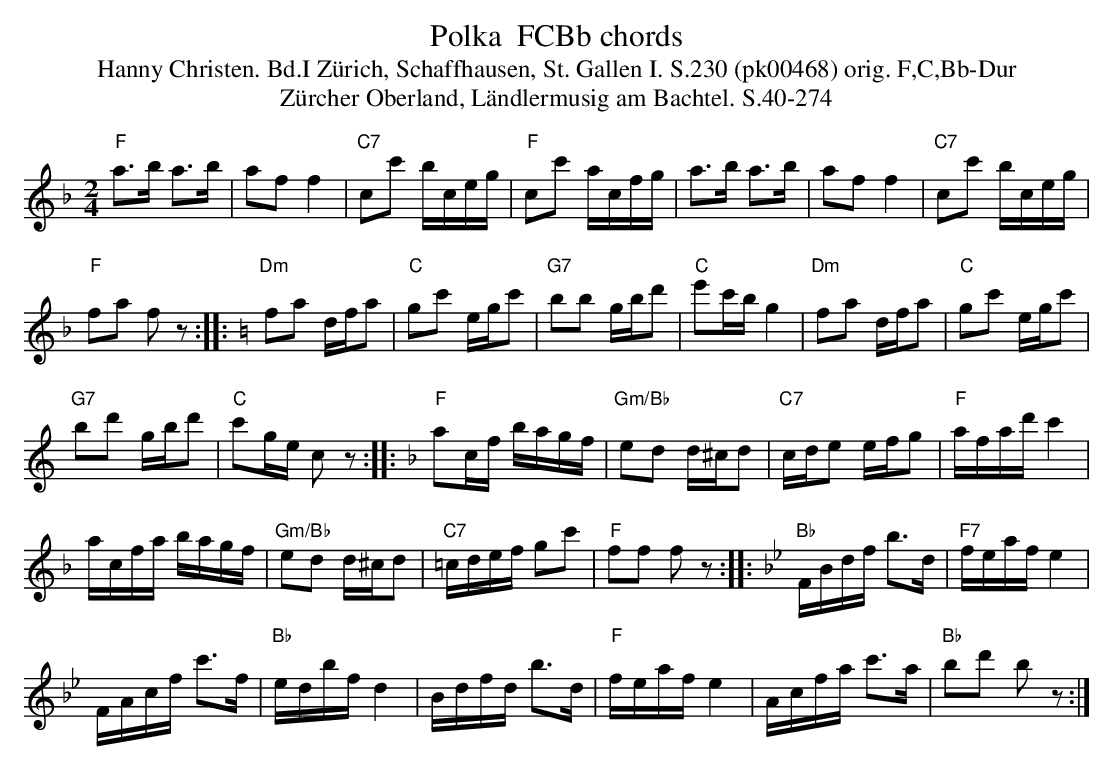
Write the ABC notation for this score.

X:1
T: Polka  FCBb chords
T:Hanny Christen. Bd.I Zürich, Schaffhausen, St. Gallen I. S.230 (pk00468) orig. F,C,Bb-Dur
T: Z\"urcher Oberland, L\"andlermusig am Bachtel. S.40-274
M:2/4
L:1/16
K:F %%MIDI gchordon
"F"a3b a3b | a2f2f4 | "C7"c2c'2 bceg | "F"c2c'2 acfg | a3b a3b | a2f2 f4 | "C7"c2c'2 bceg |
"F"f2a2 f2z2:: [K:C] "Dm"f2a2 dfa2 | "C"g2c'2 egc'2 | "G7"b2b2 gbd'2 | "C"e'2c'bg4 | "Dm"f2a2 dfa2 | "C"g2c'2 egc'2 |
"G7"b2d'2 gbd'2 | "C"c'2ge c2z2 :: [K:F] "F"a2cf bagf | "Gm/Bb"e2d2 d^cd2 | "C7"cde2 efg2 | "F"afad'c'4 |
acfa bagf | "Gm/Bb"e2d2 d^cd2 | "C7"=cdef g2c'2 | "F"f2f2 f2z2 :: [K:Bb] "Bb"FBdf b3d | "F7"feafe4 |
FAcf c'3f | "Bb"edbfd4 | Bdfd b3d | "F"feafe4 | Acfa c'3a | "Bb"b2d'2 b2z2 :|
